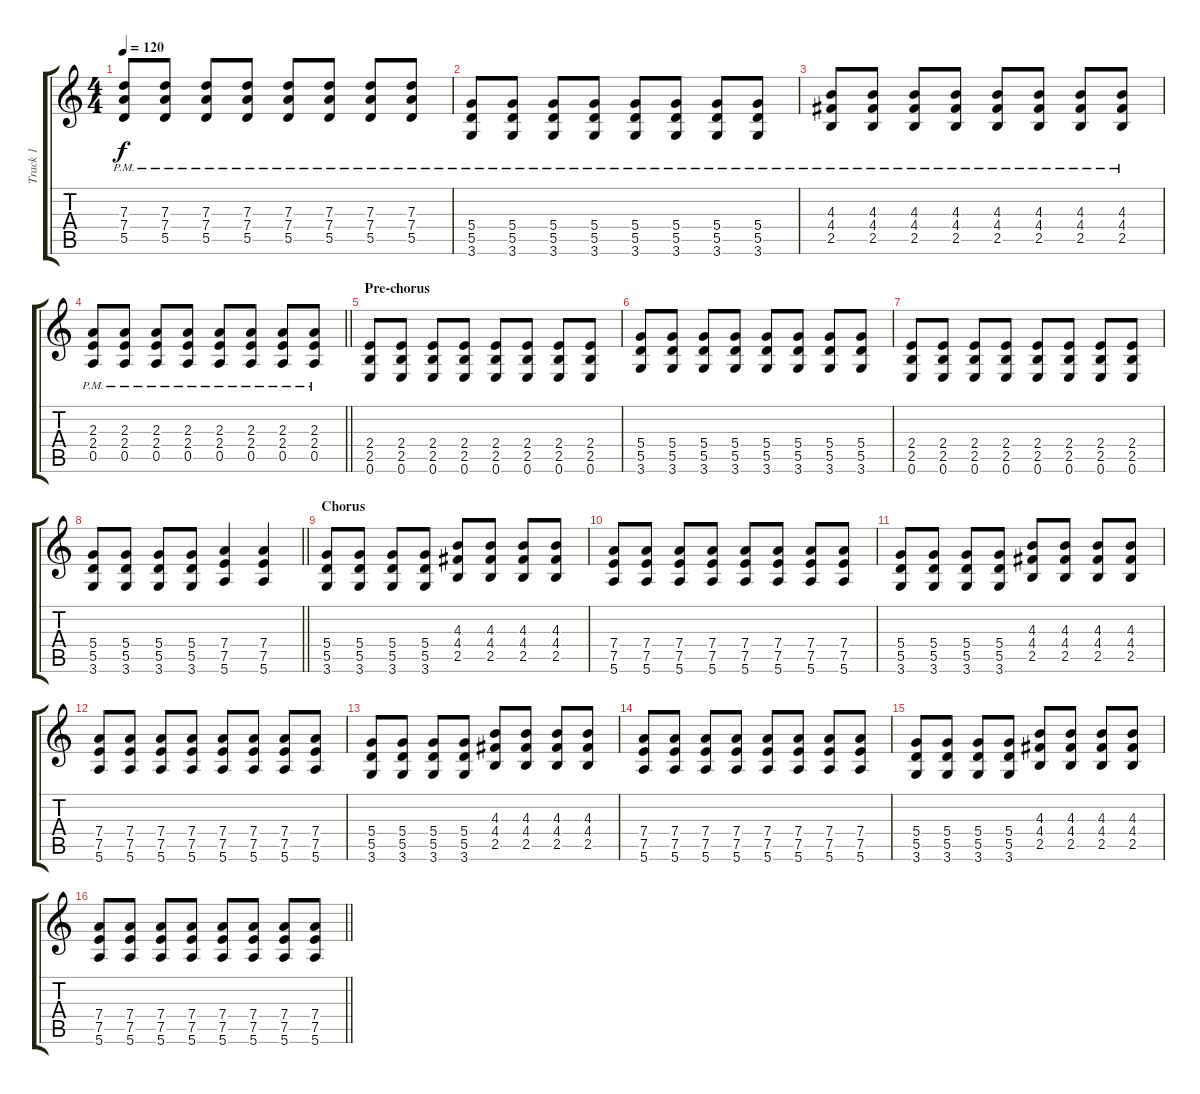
\track ("Track 1" "Track 1") {instrument overdrivenguitar}
\staff {score tabs}
\tuning (E4 B3 G3 D3 A2 E2) {hide}
\ts (4 4)
\tempo 120
\clef g2
\ks c
(7.3{pm} 7.4{pm} 5.5{pm}).8{dy f} (7.3{pm} 7.4{pm} 5.5{pm}).8 (7.3{pm} 7.4{pm} 5.5{pm}).8 (7.3{pm} 7.4{pm} 5.5{pm}).8 (7.3{pm} 7.4{pm} 5.5{pm}).8 (7.3{pm} 7.4{pm} 5.5{pm}).8 (7.3{pm} 7.4{pm} 5.5{pm}).8 (7.3{pm} 7.4{pm} 5.5{pm}).8 |
(5.4{pm} 5.5{pm} 3.6{pm}).8 (5.4{pm} 5.5{pm} 3.6{pm}).8 (5.4{pm} 5.5{pm} 3.6{pm}).8 (5.4{pm} 5.5{pm} 3.6{pm}).8 (5.4{pm} 5.5{pm} 3.6{pm}).8 (5.4{pm} 5.5{pm} 3.6{pm}).8 (5.4{pm} 5.5{pm} 3.6{pm}).8 (5.4{pm} 5.5{pm} 3.6{pm}).8 |
(4.3{pm} 4.4{pm} 2.5{pm}).8 (4.3{pm} 4.4{pm} 2.5{pm}).8 (4.3{pm} 4.4{pm} 2.5{pm}).8 (4.3{pm} 4.4{pm} 2.5{pm}).8 (4.3{pm} 4.4{pm} 2.5{pm}).8 (4.3{pm} 4.4{pm} 2.5{pm}).8 (4.3{pm} 4.4{pm} 2.5{pm}).8 (4.3{pm} 4.4{pm} 2.5{pm}).8 |
\barLineRight lightlight
(2.3{pm} 2.4{pm} 0.5{pm}).8 (2.3{pm} 2.4{pm} 0.5{pm}).8 (2.3{pm} 2.4{pm} 0.5{pm}).8 (2.3{pm} 2.4{pm} 0.5{pm}).8 (2.3{pm} 2.4{pm} 0.5{pm}).8 (2.3{pm} 2.4{pm} 0.5{pm}).8 (2.3{pm} 2.4{pm} 0.5{pm}).8 (2.3{pm} 2.4{pm} 0.5{pm}).8 |
\section ("" "Pre-chorus")
(2.4 2.5 0.6).8 (2.4 2.5 0.6).8 (2.4 2.5 0.6).8 (2.4 2.5 0.6).8 (2.4 2.5 0.6).8 (2.4 2.5 0.6).8 (2.4 2.5 0.6).8 (2.4 2.5 0.6).8 |
(5.4 5.5 3.6).8 (5.4 5.5 3.6).8 (5.4 5.5 3.6).8 (5.4 5.5 3.6).8 (5.4 5.5 3.6).8 (5.4 5.5 3.6).8 (5.4 5.5 3.6).8 (5.4 5.5 3.6).8 |
(2.4 2.5 0.6).8 (2.4 2.5 0.6).8 (2.4 2.5 0.6).8 (2.4 2.5 0.6).8 (2.4 2.5 0.6).8 (2.4 2.5 0.6).8 (2.4 2.5 0.6).8 (2.4 2.5 0.6).8 |
\barLineRight lightlight
(5.4 5.5 3.6).8 (5.4 5.5 3.6).8 (5.4 5.5 3.6).8 (5.4 5.5 3.6).8 (7.4 7.5 5.6).4 (7.4 7.5 5.6).4 |
\section ("" "Chorus")
(5.4 5.5 3.6).8 (5.4 5.5 3.6).8 (5.4 5.5 3.6).8 (5.4 5.5 3.6).8 (4.3 4.4 2.5).8 (4.3 4.4 2.5).8 (4.3 4.4 2.5).8 (4.3 4.4 2.5).8 |
(7.4 7.5 5.6).8 (7.4 7.5 5.6).8 (7.4 7.5 5.6).8 (7.4 7.5 5.6).8 (7.4 7.5 5.6).8 (7.4 7.5 5.6).8 (7.4 7.5 5.6).8 (7.4 7.5 5.6).8 |
(5.4 5.5 3.6).8 (5.4 5.5 3.6).8 (5.4 5.5 3.6).8 (5.4 5.5 3.6).8 (4.3 4.4 2.5).8 (4.3 4.4 2.5).8 (4.3 4.4 2.5).8 (4.3 4.4 2.5).8 |
(7.4 7.5 5.6).8 (7.4 7.5 5.6).8 (7.4 7.5 5.6).8 (7.4 7.5 5.6).8 (7.4 7.5 5.6).8 (7.4 7.5 5.6).8 (7.4 7.5 5.6).8 (7.4 7.5 5.6).8 |
(5.4 5.5 3.6).8 (5.4 5.5 3.6).8 (5.4 5.5 3.6).8 (5.4 5.5 3.6).8 (4.3 4.4 2.5).8 (4.3 4.4 2.5).8 (4.3 4.4 2.5).8 (4.3 4.4 2.5).8 |
(7.4 7.5 5.6).8 (7.4 7.5 5.6).8 (7.4 7.5 5.6).8 (7.4 7.5 5.6).8 (7.4 7.5 5.6).8 (7.4 7.5 5.6).8 (7.4 7.5 5.6).8 (7.4 7.5 5.6).8 |
(5.4 5.5 3.6).8 (5.4 5.5 3.6).8 (5.4 5.5 3.6).8 (5.4 5.5 3.6).8 (4.3 4.4 2.5).8 (4.3 4.4 2.5).8 (4.3 4.4 2.5).8 (4.3 4.4 2.5).8 |
\barLineRight lightlight
(7.4 7.5 5.6).8 (7.4 7.5 5.6).8 (7.4 7.5 5.6).8 (7.4 7.5 5.6).8 (7.4 7.5 5.6).8 (7.4 7.5 5.6).8 (7.4 7.5 5.6).8 (7.4 7.5 5.6).8
